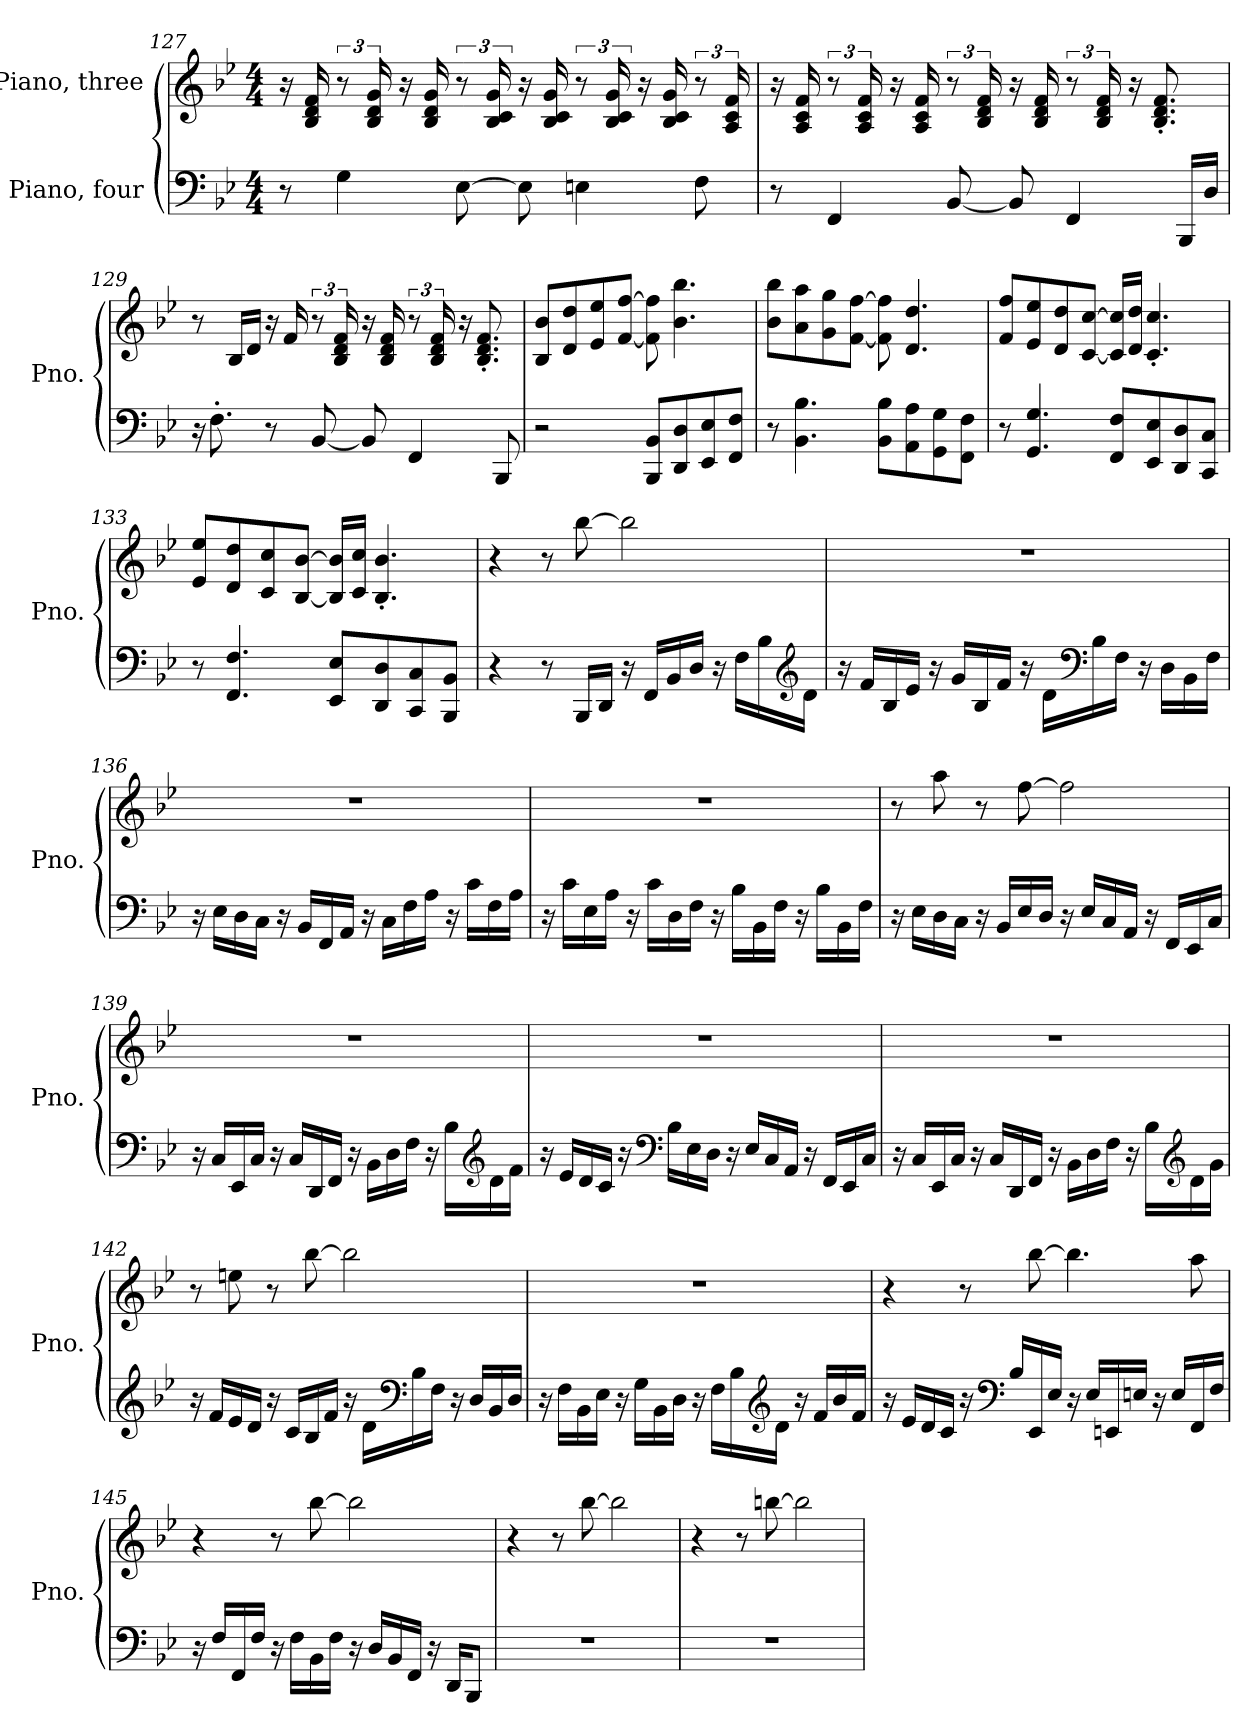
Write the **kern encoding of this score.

**kern	**kern
*part2	*part1
*staff2	*staff1
*I"Piano, four	*I"Piano, three
*I'Pno.	*I'Pno.
!!LO:LB:g=z
*clefF4	*clefG2
*k[b-e-]	*k[b-e-]
*M4/4	*M4/4
=127	=127
8r	16r
.	16B-/ 16d/ 16f/
4G\	12r
.	24B-/ 24d/ 24g/
.	16r
.	16B-/ 16d/ 16g/
[8E-\	12r
.	24B-/ 24c/ 24g/
8E-\]	16r
.	16B-/ 16c/ 16g/
4En\	12r
.	24B-/ 24c/ 24g/
.	16r
.	16B-/ 16c/ 16g/
8F\	12r
.	24A/ 24c/ 24f/
=128	=128
8r	16r
.	16A/ 16c/ 16f/
4FF/	12r
.	24A/ 24c/ 24f/
.	16r
.	16A/ 16c/ 16f/
[8BB-/	12r
.	24B-/ 24d/ 24f/
8BB-/]	16r
.	16B-/ 16d/ 16f/
4FF/	12r
.	24B-/ 24d/ 24f/
.	16r
.	8.B-/' 8.d/' 8.f/'
16BBB-/LL	.
16D/JJ	.
!!LO:LB:g=z
=129	=129
16r	8r
8.F'\	.
.	16B-/LL
.	16d/JJ
8r	16r
.	16f/
[8BB-/	12r
.	24B-/ 24d/ 24f/
8BB-/]	16r
.	16B-/ 16d/ 16f/
4FF/	12r
.	24B-/ 24d/ 24f/
.	16r
.	8.B-/' 8.d/' 8.f/'
8BBB-/	.
=130	=130
2r	8B-/ 8b-/L
.	8d/ 8dd/
.	8e-/ 8ee-/
.	[8f/ [8ff/J
8BBB-/ 8BB-/L	8f\] 8ff\]
8DD/ 8D/	4.b-\ 4.bb-\
8EE-/ 8E-/	.
8FF/ 8F/J	.
=131	=131
8r	8b-\ 8bb-\L
4.BB-\ 4.B-\	8a\ 8aa\
.	8g\ 8gg\
.	[8f\ [8ff\J
8BB-\ 8B-\L	8f\] 8ff\]
8AA\ 8A\	4.d/ 4.dd/
8GG\ 8G\	.
8FF\ 8F\J	.
!!LO:PB:g=z
=132	=132
8r	8f/ 8ff/L
4.GG/ 4.G/	8e-/ 8ee-/
.	8d/ 8dd/
.	[8c/ [8cc/J
8FF/ 8F/L	16c/] 16cc/]LL
.	16d/ 16dd/JJ
8EE-/ 8E-/	4.c/' 4.cc/'
8DD/ 8D/	.
8CC/ 8C/J	.
=133	=133
8r	8e-/ 8ee-/L
4.FF/ 4.F/	8d/ 8dd/
.	8c/ 8cc/
.	[8B-/ [8b-/J
8EE-/ 8E-/L	16B-/] 16b-/]LL
.	16c/ 16cc/JJ
8DD/ 8D/	4.B-/' 4.b-/'
8CC/ 8C/	.
8BBB-/ 8BB-/J	.
=134	=134
4r	4r
8r	8r
16BBB-/LL	[8bb-\
16DD/JJ	.
16r	2bb-\]
16FF/LL	.
16BB-/	.
16D/JJ	.
16r	.
16F\LL	.
16B-\	.
*clefG2	*
16d\JJ	.
!!LO:LB:g=z
=135	=135
16r	1r
16f/LL	.
16B-/	.
16e-/JJ	.
16r	.
16g/LL	.
16B-/	.
16f/JJ	.
16r	.
16d\LL	.
*clefF4	*
16B-\	.
16F\JJ	.
16r	.
16D\LL	.
16BB-\	.
16F\JJ	.
=136	=136
16r	1r
16E-\LL	.
16D\	.
16C\JJ	.
16r	.
16BB-/LL	.
16FF/	.
16AA/JJ	.
16r	.
16C\LL	.
16F\	.
16A\JJ	.
16r	.
16c\LL	.
16F\	.
16A\JJ	.
!!LO:LB:g=z
=137	=137
16r	1r
16c\LL	.
16E-\	.
16A\JJ	.
16r	.
16c\LL	.
16D\	.
16F\JJ	.
16r	.
16B-\LL	.
16BB-\	.
16F\JJ	.
16r	.
16B-\LL	.
16BB-\	.
16F\JJ	.
=138	=138
16r	8r
16E-\LL	.
16D\	8aa\
16C\JJ	.
16r	8r
16BB-/LL	.
16E-/	[8ff\
16D/JJ	.
16r	2ff\]
16E-/LL	.
16C/	.
16AA/JJ	.
16r	.
16FF/LL	.
16EE-/	.
16C/JJ	.
!!LO:LB:g=z
=139	=139
16r	1r
16C/LL	.
16EE-/	.
16C/JJ	.
16r	.
16C/LL	.
16DD/	.
16FF/JJ	.
16r	.
16BB-\LL	.
16D\	.
16F\JJ	.
16r	.
16B-\LL	.
*clefG2	*
16d\	.
16f\JJ	.
=140	=140
16r	1r
16e-/LL	.
16d/	.
16c/JJ	.
16r	.
*clefF4	*
16B-\LL	.
16E-\	.
16D\JJ	.
16r	.
16E-/LL	.
16C/	.
16AA/JJ	.
16r	.
16FF/LL	.
16EE-/	.
16C/JJ	.
!!LO:LB:g=z
=141	=141
16r	1r
16C/LL	.
16EE-/	.
16C/JJ	.
16r	.
16C/LL	.
16DD/	.
16FF/JJ	.
16r	.
16BB-\LL	.
16D\	.
16F\JJ	.
16r	.
16B-\LL	.
*clefG2	*
16d\	.
16g\JJ	.
=142	=142
16r	8r
16f/LL	.
16e-/	8een\
16d/JJ	.
16r	8r
16c/LL	.
16B-/	[8bb-\
16f/JJ	.
16r	2bb-\]
16d\LL	.
*clefF4	*
16B-\	.
16F\JJ	.
16r	.
16D/LL	.
16BB-/	.
16D/JJ	.
!!LO:LB:g=z
=143	=143
16r	1r
16F\LL	.
16BB-\	.
16E-\JJ	.
16r	.
16G\LL	.
16BB-\	.
16D\JJ	.
16r	.
16F\LL	.
16B-\	.
*clefG2	*
16d\JJ	.
16r	.
16f/LL	.
16b-/	.
16f/JJ	.
=144	=144
16r	4r
16e-/LL	.
16d/	.
16c/JJ	.
16r	8r
*clefF4	*
16B-/LL	.
16EE-/	[8bb-\
16E-/JJ	.
16r	4.bb-\]
16E-/LL	.
16EEn/	.
16En/JJ	.
16r	.
16E/LL	.
16FF/	8aa\
16F/JJ	.
!!LO:PB:g=z
=145	=145
16r	4r
16F/LL	.
16FF/	.
16F/JJ	.
16r	8r
16F\LL	.
16BB-\	[8bb-\
16F\JJ	.
16r	2bb-\]
16D/LL	.
16BB-/	.
16FF/JJ	.
16r	.
16DD/KL	.
8BBB-/J	.
=146	=146
1r	4r
.	8r
.	[8bb-\
.	2bb-\]
=147	=147
1r	4r
.	8r
.	[8bbn\
.	2bb\]
=	=
*-	*-
